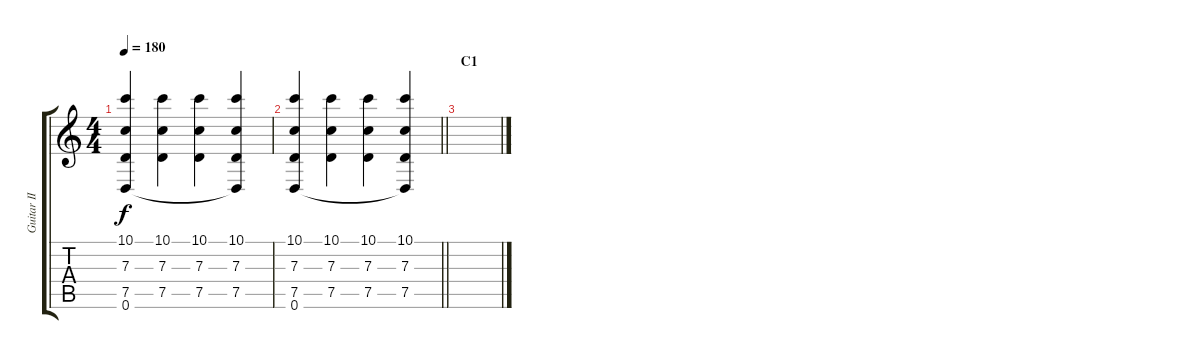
\track ("Guitar II" "Guitar II") {instrument distortionguitar}
\staff {score tabs}
\tuning (D4 A3 F3 C3 G2 D2) {hide}
\ts (4 4)
\tempo 180
\clef g2
\ks c
(10.1 7.3 7.5 0.6).4{dy f} (10.1 7.3 7.5).4 (10.1 7.3 7.5).4 (10.1 7.3 7.5 0.6{t}).4 |
\barLineRight lightlight
(10.1 7.3 7.5 0.6).4 (10.1 7.3 7.5).4 (10.1 7.3 7.5).4 (10.1 7.3 7.5 0.6{t}).4 |
\section ("" "C1")
